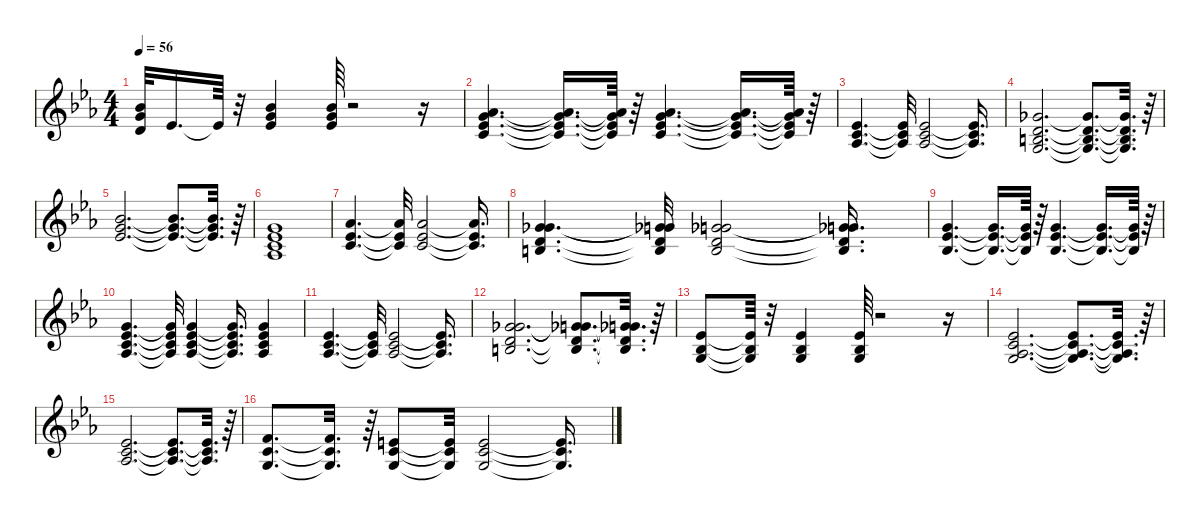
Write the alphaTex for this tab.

\defaultSystemsLayout 4
\hideDynamics
\bracketExtendMode nobrackets
\singleTrackTrackNamePolicy hidden
\multiTrackTrackNamePolicy hidden
\firstSystemTrackNameMode fullname
\firstSystemTrackNameOrientation horizontal
\otherSystemsTrackNameOrientation horizontal
\track ("Rock Organ" "org.") {instrument rockorgan}
\staff {score}
\tuning (E4 B3 G3 D3 A2 E2)
\ts (4 4)
\tempo 56
\clef g2
\ks cminor
(6.1{acc b} 8.2{acc forcenatural} 7.3{acc forcenatural}).32{dy f beam Up} 8.3{acc b}.16{d beam Up} 8.3{t acc b}.64{beam Up} r.32{beam Up} (6.1{acc b} 8.2{acc forcenatural} 8.3{acc b}).4{beam Up} (6.1{acc b} 8.2{acc forcenatural} 8.3{acc b}).64{beam Up} r.2{beam Up} r.16{beam Up} |
(4.1{acc b} 8.2{acc forcenatural} 8.3{acc b} 10.4{acc forcenatural}).4{d beam Up} (4.1{t acc b} 8.2{t acc forcenatural} 8.3{t acc b} 10.4{t acc forcenatural}).16{d beam Up} (4.1{t acc b} 8.2{t acc forcenatural} 8.3{t acc b} 10.4{t acc forcenatural}).64{beam Up} r.64{beam Up} (4.1{acc b} 8.2{acc forcenatural} 8.3{acc b} 10.4{acc forcenatural}).4{d beam Up} (4.1{t acc b} 8.2{t acc forcenatural} 8.3{t acc b} 10.4{t acc forcenatural}).16{d beam Up} (4.1{t acc b} 8.2{t acc forcenatural} 8.3{t acc b} 10.4{t acc forcenatural}).64{beam Up} r.64{beam Up} |
(4.2{acc b} 5.3{acc forcenatural} 6.4{acc b}).4{d beam Up} (4.2{t acc b} 5.3{t acc forcenatural} 6.4{t acc b}).32{beam Up} (4.2{acc b} 5.3{acc forcenatural} 6.4{acc b}).2{beam Up} (4.2{t acc b} 5.3{t acc forcenatural} 6.4{t acc b}).16{d beam Up} |
(2.1{acc b} 3.2{acc forcenatural} 4.3{acc forcenatural} 5.4{acc forcenatural}).2{d beam Up} (2.1{t acc b} 3.2{t acc forcenatural} 4.3{t acc forcenatural} 5.4{t acc forcenatural}).8{d beam Up} (2.1{t acc b} 3.2{t acc forcenatural} 4.3{t acc forcenatural} 5.4{t acc forcenatural}).32{d beam Up} r.64{beam Up} |
(6.1{acc b} 8.2{acc forcenatural} 8.3{acc b}).2{d beam Up} (6.1{t acc b} 8.2{t acc forcenatural} 8.3{t acc b}).8{d beam Up} (6.1{t acc b} 8.2{t acc forcenatural} 8.3{t acc b}).32{d beam Up} r.64{beam Up} |
(3.1{acc forcenatural} 4.2{acc b} 5.3{acc forcenatural} 6.4{acc b}).1{beam Up} |
(4.1{acc b} 4.2{acc b} 5.3{acc forcenatural}).4{d beam Up} (4.1{t acc b} 4.2{t acc b} 5.3{t acc forcenatural}).32{beam Up} (4.1{acc b} 4.2{acc b} 5.3{acc forcenatural}).2{beam Up} (4.1{t acc b} 4.2{t acc b} 5.3{t acc forcenatural}).16{d beam Up} |
(0.2{acc forcenatural} 12.3{acc forcenatural} 16.4{acc b} 17.5{acc forcenatural}).4{d beam Up} (0.2{t acc forcenatural} 12.3{t acc forcenatural} 16.4{t acc b} 17.5{t acc forcenatural}).32{beam Up} (0.2{acc forcenatural} 12.3{acc forcenatural} 16.4{acc b} 17.5{acc forcenatural}).2{beam Up} (0.2{t acc forcenatural} 12.3{t acc forcenatural} 16.4{t acc b} 17.5{t acc forcenatural}).16{d beam Up} |
(12.3{acc forcenatural} 13.4{acc b} 13.5{acc b}).4{d beam Up} (12.3{t acc forcenatural} 13.4{t acc b} 13.5{t acc b}).16{d beam Up} (12.3{t acc forcenatural} 13.4{t acc b} 13.5{t acc b}).64{beam Up} r.64{beam Up} (3.1{acc forcenatural} 4.2{acc b} 3.3{acc b}).4{d beam Up} (3.1{t acc forcenatural} 4.2{t acc b} 3.3{t acc b}).16{d beam Up} (3.1{t acc forcenatural} 4.2{t acc b} 3.3{t acc b}).64{beam Up} r.64{beam Up} |
(3.1{acc forcenatural} 4.2{acc b} 5.3{acc forcenatural} 6.4{acc b}).4{d beam Up} (3.1{t acc forcenatural} 4.2{t acc b} 5.3{t acc forcenatural} 6.4{t acc b}).32{beam Up} (3.1{acc forcenatural} 4.2{acc b} 5.3{acc forcenatural} 6.4{acc b}).4{beam Up} (3.1{t acc forcenatural} 4.2{t acc b} 5.3{t acc forcenatural} 6.4{t acc b}).16{d beam Up} (3.1{acc forcenatural} 4.2{acc b} 5.3{acc forcenatural} 6.4{acc b}).4{beam Up} |
(4.2{acc b} 5.3{acc forcenatural} 6.4{acc b}).4{d beam Up} (4.2{t acc b} 5.3{t acc forcenatural} 6.4{t acc b}).32{beam Up} (4.2{acc b} 5.3{acc forcenatural} 6.4{acc b}).2{beam Up} (4.2{t acc b} 5.3{t acc forcenatural} 6.4{t acc b}).16{d beam Up} |
(0.2{acc forcenatural} 12.3{acc forcenatural} 16.4{acc b} 17.5{acc forcenatural}).2{d beam Up} (0.2{t acc forcenatural} 12.3{t acc forcenatural} 16.4{t acc b} 17.5{t acc forcenatural}).8{d beam Up} (0.2{t acc forcenatural} 12.3{t acc forcenatural} 16.4{t acc b} 17.5{t acc forcenatural}).32{d beam Up} r.64{beam Up} |
(4.2{acc b} 3.3{acc b} 5.4{acc forcenatural}).8{beam Up} (4.2{t acc b} 3.3{t acc b} 5.4{t acc forcenatural}).64{beam Up} r.32{beam Up} (4.2{acc b} 3.3{acc b} 5.4{acc forcenatural}).4{beam Up} (4.2{acc b} 3.3{acc b} 5.4{acc forcenatural}).64{beam Up} r.2{beam Up} r.16{beam Up} |
(0.3{acc forcenatural} 13.4{acc b} 15.5{acc forcenatural} 16.6{acc b}).2{d beam Up} (0.3{t acc forcenatural} 13.4{t acc b} 15.5{t acc forcenatural} 16.6{t acc b}).8{d beam Up} (0.3{t acc forcenatural} 13.4{t acc b} 15.5{t acc forcenatural} 16.6{t acc b}).32{d beam Up} r.64{beam Up} |
(4.2{acc b} 5.3{acc forcenatural} 6.4{acc b}).2{d beam Up} (4.2{t acc b} 5.3{t acc forcenatural} 6.4{t acc b}).8{d beam Up} (4.2{t acc b} 5.3{t acc forcenatural} 6.4{t acc b}).32{d beam Up} r.64{beam Up} |
(1.1{acc forcenatural} 1.2{acc forcenatural} 0.3{acc forcenatural}).8{d beam Up} (1.1{t acc forcenatural} 1.2{t acc forcenatural} 0.3{t acc forcenatural}).32{d beam Up} r.64{beam Up} (0.1{acc forcenatural} 1.2{acc forcenatural} 0.3{acc forcenatural}).8{beam Up} (0.1{t acc forcenatural} 1.2{t acc forcenatural} 0.3{t acc forcenatural}).32{beam Up} (0.1{acc forcenatural} 1.2{acc forcenatural} 0.3{acc forcenatural}).2{beam Up} (0.1{t acc forcenatural} 1.2{t acc forcenatural} 0.3{t acc forcenatural}).16{d beam Up}
